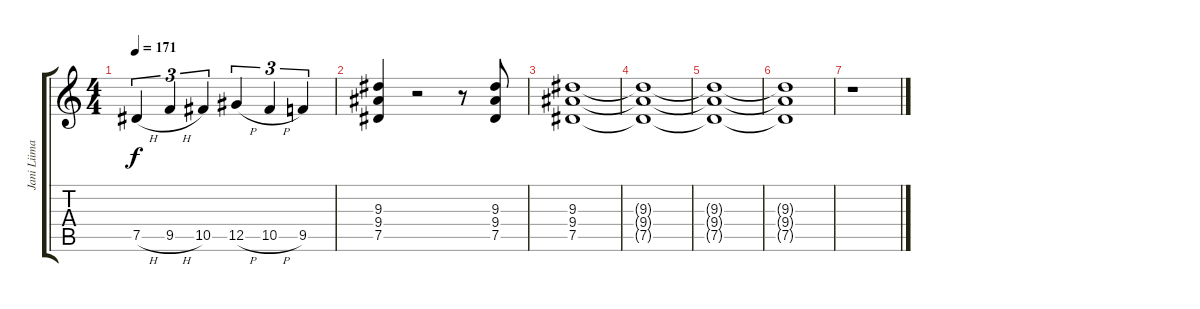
\track ("Jani Liimatainen 2" "Jani Liima") {instrument distortionguitar}
\staff {score tabs}
\tuning (Eb4 Bb3 Gb3 Db3 Ab2 Eb2) {hide}
\ts (4 4)
\tempo 171
\clef g2
\ks c
7.5{h}.4{tu (3 2) dy f} 9.5{h}.4{tu (3 2)} 10.5.4{tu (3 2)} 12.5{h}.4{tu (3 2)} 10.5{h}.4{tu (3 2)} 9.5.4{tu (3 2)} |
(9.3 9.4 7.5).4 r.2 r.8 (9.3 9.4 7.5).8 |
(9.3 9.4 7.5).1 |
(9.3{t} 9.4{t} 7.5{t}).1 |
(9.3{t} 9.4{t} 7.5{t}).1 |
(9.3{t} 9.4{t} 7.5{t}).1 |
r.1
